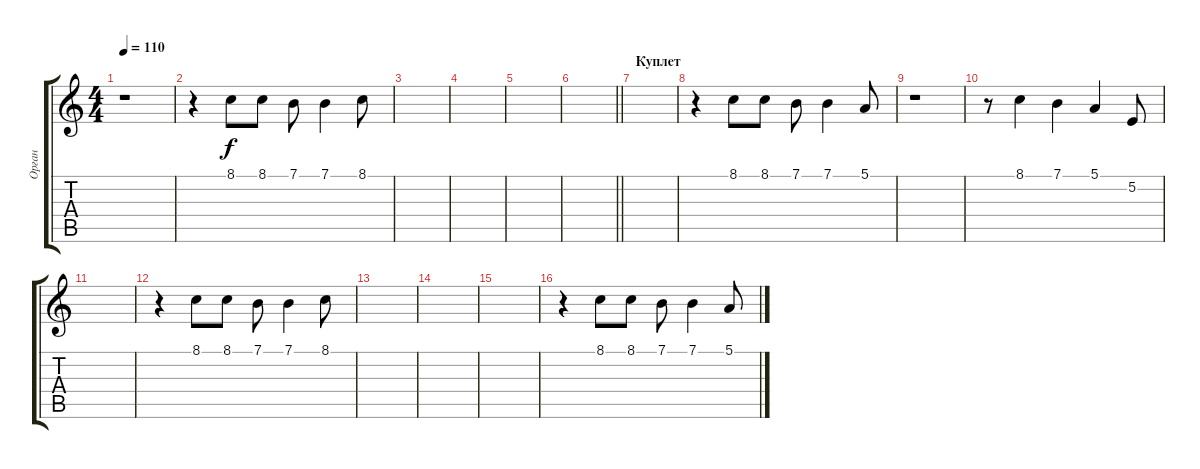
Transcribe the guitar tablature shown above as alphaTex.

\track ("Орган" "Орган") {instrument drawbarorgan}
\staff {score tabs}
\tuning (E4 B3 G3 D3 A2 E2) {hide}
\ts (4 4)
\tempo 110
\clef g2
\ks c
r.1{dy f} |
r.4 8.1.8 8.1.8 7.1.8 7.1.4 8.1.8 |
|
|
|
\barLineRight lightlight
|
\section ("" "Куплет")
|
r.4 8.1.8 8.1.8 7.1.8 7.1.4 5.1.8 |
r.1 |
r.8 8.1.4 7.1.4 5.1.4 5.2.8 |
|
r.4 8.1.8 8.1.8 7.1.8 7.1.4 8.1.8 |
|
|
|
r.4 8.1.8 8.1.8 7.1.8 7.1.4 5.1.8
